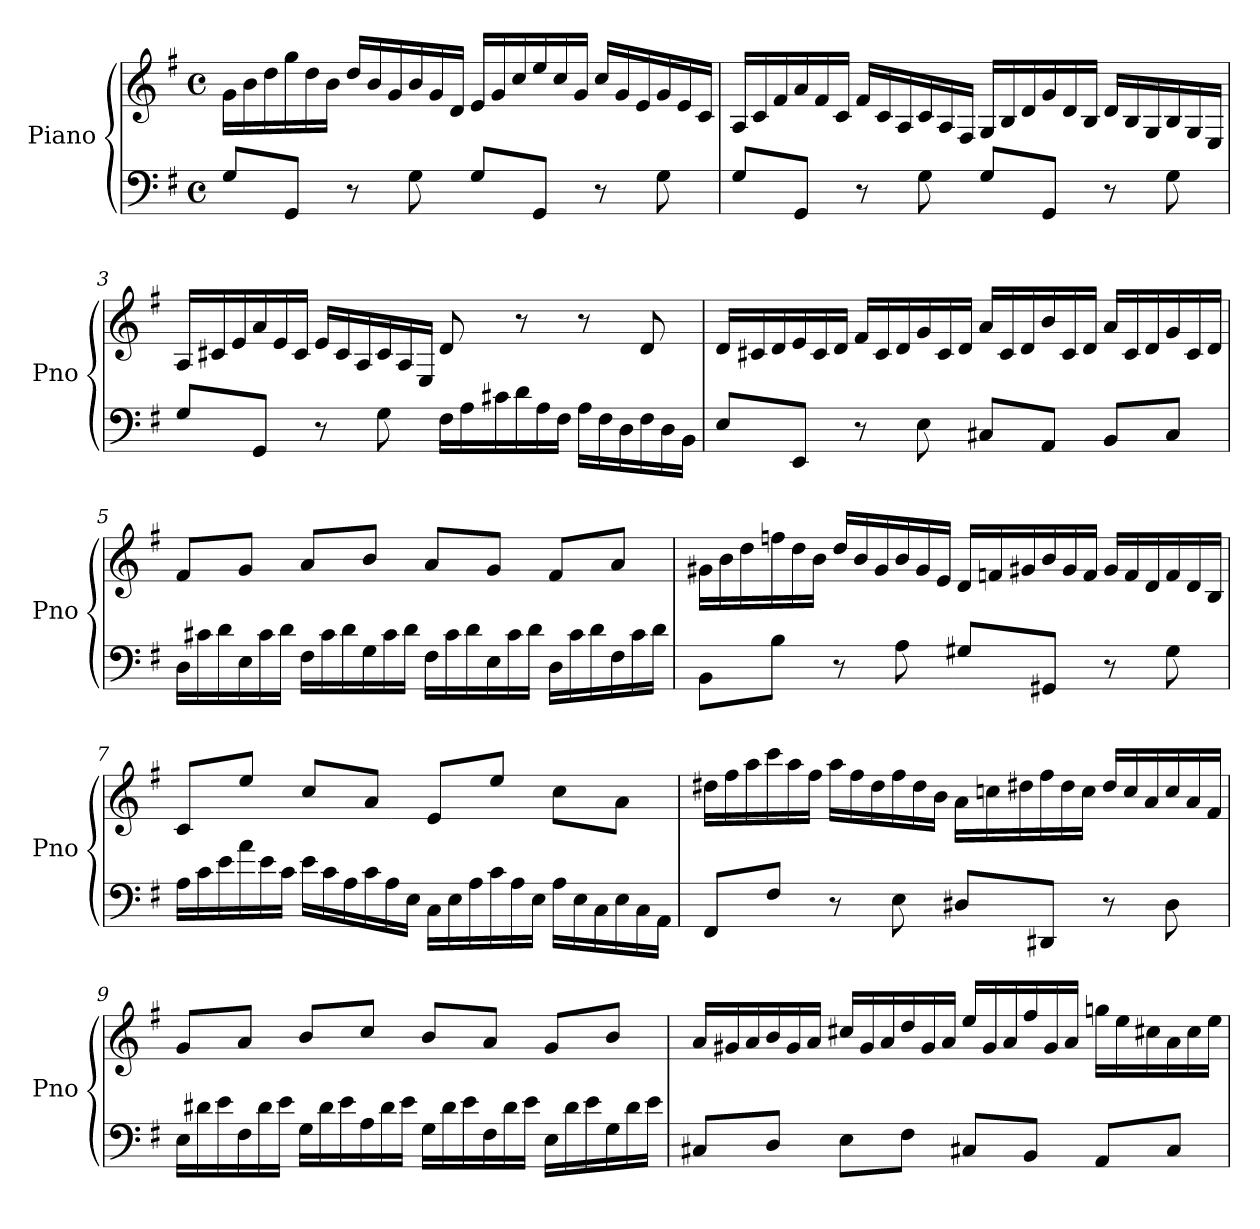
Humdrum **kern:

**kern	**kern
*part1	*part1
*staff2	*staff1
*I"Piano	*
*I'Pno	*
*clefF4	*clefG2
*k[f#]	*k[f#]
*M4/4	*M4/4
*met(c)	*met(c)
*	*Xtuplet
=1	=1
8G/L	24g\LL
.	24b\
.	24dd\
8GG/J	24gg\
.	24dd\
.	24b\JJ
8r	24dd/LL
.	24b/
.	24g/
8G\	24b/
.	24g/
.	24d/JJ
8G/L	24e/LL
.	24g/
.	24cc/
8GG/J	24ee/
.	24cc/
.	24g/JJ
8r	24cc/LL
.	24g/
.	24e/
8G\	24g/
.	24e/
.	24c/JJ
!!LO:LB:g=z
=2	=2
8G/L	24A/LL
.	24c/
.	24f#/
8GG/J	24a/
.	24f#/
.	24c/JJ
8r	24f#/LL
.	24c/
.	24A/
8G\	24c/
.	24A/
.	24F#/JJ
8G/L	24G/LL
.	24B/
.	24d/
8GG/J	24g/
.	24d/
.	24B/JJ
8r	24d/LL
.	24B/
.	24G/
8G\	24B/
.	24G/
.	24E/JJ
!!LO:LB:g=z
=3	=3
8G/L	24A/LL
.	24c#X/
.	24e/
8GG/J	24a/
.	24e/
.	24c#/JJ
8r	24e/LL
.	24c#/
.	24A/
8G\	24c#/
.	24A/
.	24E/JJ
*Xtuplet	*
24F#\LL	8d/
24A\	.
24c#X\	.
24d\	8r
24A\	.
24F#\JJ	.
24A\LL	8r
24F#\	.
24D\	.
24F#\	8d/
24D\	.
24BB\JJ	.
!!LO:LB:g=z
=4	=4
8E/L	24d/LL
.	24c#X/
.	24d/
8EE/J	24e/
.	24c#/
.	24d/JJ
8r	24f#/LL
.	24c#/
.	24d/
8E\	24g/
.	24c#/
.	24d/JJ
8C#X/L	24a/LL
.	24c#/
.	24d/
8AA/J	24b/
.	24c#/
.	24d/JJ
8BB/L	24a/LL
.	24c#/
.	24d/
8C#/J	24g/
.	24c#/
.	24d/JJ
=5	=5
24D\LL	8f#/L
24c#X\	.
24d\	.
24E\	8g/J
24c#\	.
24d\JJ	.
24F#\LL	8a/L
24c#\	.
24d\	.
24G\	8b/J
24c#\	.
24d\JJ	.
24F#\LL	8a/L
24c#\	.
24d\	.
24E\	8g/J
24c#\	.
24d\JJ	.
24D\LL	8f#/L
24c#\	.
24d\	.
24F#\	8a/J
24c#\	.
24d\JJ	.
!!LO:LB:g=z
=6	=6
8BB\L	24g#X\LL
.	24b\
.	24dd\
8B\J	24ffn\
.	24dd\
.	24b\JJ
8r	24dd/LL
.	24b/
.	24g#/
8A\	24b/
.	24g#/
.	24e/JJ
8G#X/L	24d/LL
.	24fn/
.	24g#X/
8GG#X/J	24b/
.	24g#/
.	24f/JJ
8r	24g#/LL
.	24f/
.	24d/
8G#\	24f/
.	24d/
.	24B/JJ
=7	=7
24A\LL	8c/L
24c\	.
24e\	.
24a\	8ee/J
24e\	.
24c\JJ	.
24e\LL	8cc/L
24c\	.
24A\	.
24c\	8a/J
24A\	.
24E\JJ	.
24C\LL	8e/L
24E\	.
24A\	.
24c\	8ee/J
24A\	.
24E\JJ	.
24A\LL	8cc\L
24E\	.
24C\	.
24E\	8a\J
24C\	.
24AA\JJ	.
!!LO:PB:g=z
=8	=8
8FF#/L	24dd#X\LL
.	24ff#\
.	24aa\
8F#/J	24ccc\
.	24aa\
.	24ff#\JJ
8r	24aa\LL
.	24ff#\
.	24dd#\
8E\	24ff#\
.	24dd#\
.	24b\JJ
8D#X/L	24a\LL
.	24ccn\
.	24dd#X\
8DD#X/J	24ff#\
.	24dd#\
.	24cc\JJ
8r	24dd#/LL
.	24cc/
.	24a/
8D#\	24cc/
.	24a/
.	24f#/JJ
!!LO:LB:g=z
=9	=9
24E\LL	8g/L
24d#X\	.
24e\	.
24F#\	8a/J
24d#\	.
24e\JJ	.
24G\LL	8b/L
24d#\	.
24e\	.
24A\	8cc/J
24d#\	.
24e\JJ	.
24G\LL	8b/L
24d#\	.
24e\	.
24F#\	8a/J
24d#\	.
24e\JJ	.
24E\LL	8g/L
24d#\	.
24e\	.
24G\	8b/J
24d#\	.
24e\JJ	.
!!LO:LB:g=z
=10	=10
8C#X/L	24a/LL
.	24g#X/
.	24a/
8D/J	24b/
.	24g#/
.	24a/JJ
8E\L	24cc#X/LL
.	24g#/
.	24a/
8F#\J	24dd/
.	24g#/
.	24a/JJ
8C#X/L	24ee/LL
.	24g#/
.	24a/
8BB/J	24ff#/
.	24g#/
.	24a/JJ
8AA/L	24ggn\LL
.	24ee\
.	24cc#X\
8C#/J	24a\
.	24cc#\
.	24ee\JJ
=	=
*-	*-
